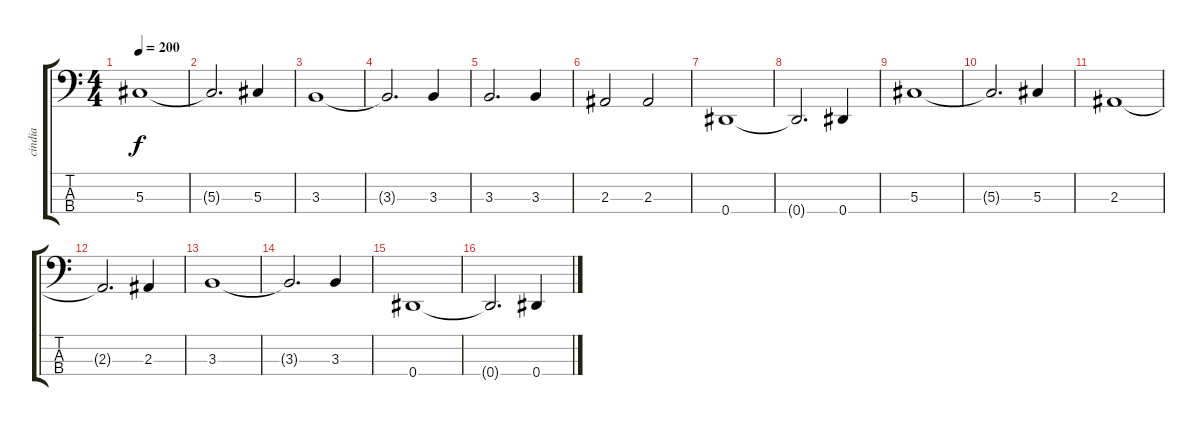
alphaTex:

\track ("cindia" "cindia") {instrument electricbasspick}
\staff {score tabs}
\tuning (Gb2 Db2 Ab1 Eb1) {hide}
\ts (4 4)
\tempo 200
\clef f4
\ks c
5.3.1{dy f} |
5.3{t}.2{d} 5.3.4 |
3.3.1 |
3.3{t}.2{d} 3.3.4 |
3.3.2{d} 3.3.4 |
2.3.2 2.3.2 |
0.4.1 |
0.4{t}.2{d} 0.4.4 |
5.3.1 |
5.3{t}.2{d} 5.3.4 |
2.3.1 |
2.3{t}.2{d} 2.3.4 |
3.3.1 |
3.3{t}.2{d} 3.3.4 |
0.4.1 |
0.4{t}.2{d} 0.4.4
